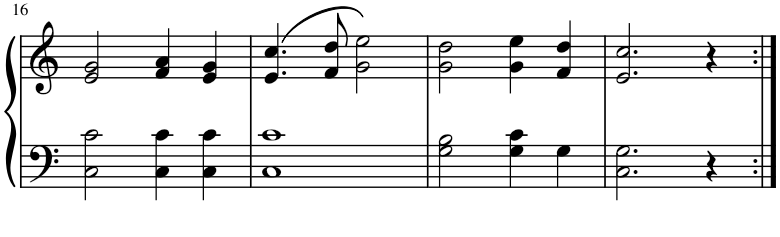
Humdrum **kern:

**kern	**kern
*part1	*part1
*staff2	*staff1
*I"Piano	*
*I'Pno.	*
!!LO:PB:g=z
*clefF4	*clefG2
*k[]	*k[]
*M2/2	*M2/2
=16	=16
2C\ 2c\	2e/ 2g/
4C\ 4c\	4f/ 4a/
4C\ 4c\	4e/ 4g/
=17	=17
1C 1c	(4.e/ 4.cc/
.	8f/ 8dd/
.	2g\ 2ee\)
=18	=18
2G\ 2B\	2g\ 2dd\
4G\ 4c\	4g\ 4ee\
4G\	4f/ 4dd/
=19	=19
2.C\ 2.G\	2.e/ 2.cc/
4r	4r
=:|!	=:|!
*-	*-
